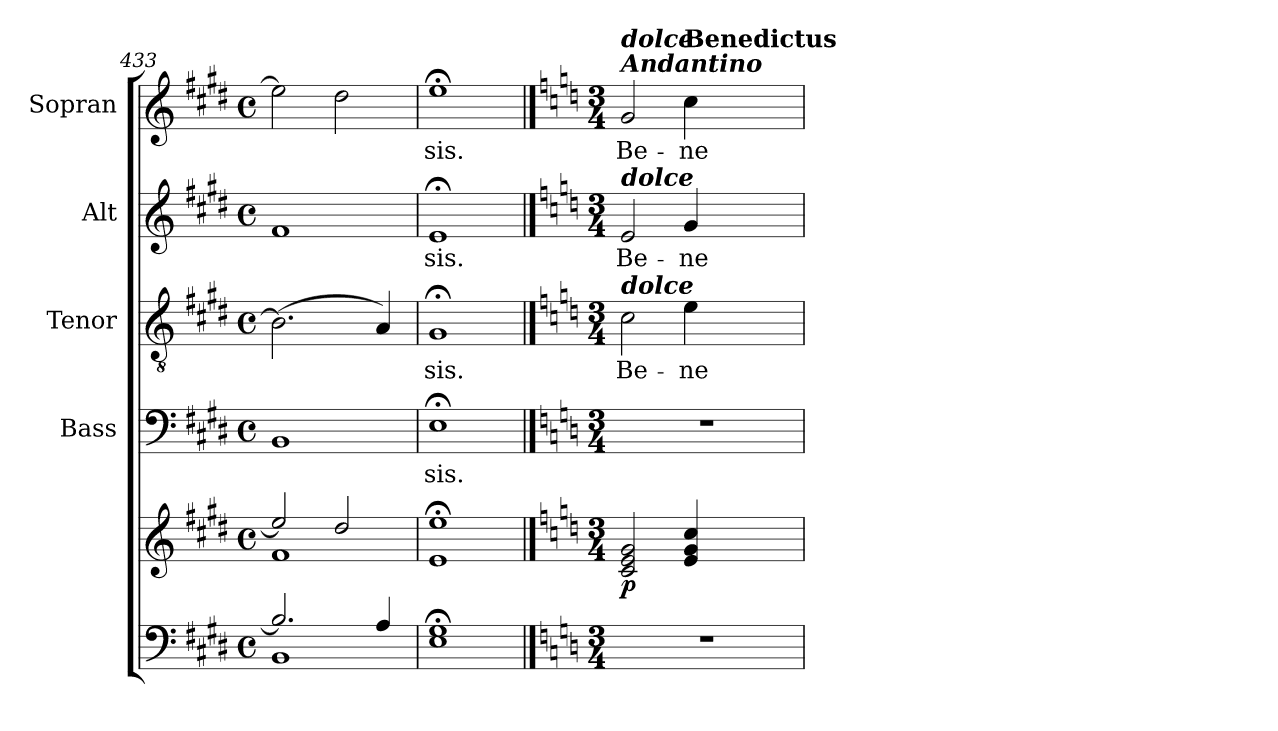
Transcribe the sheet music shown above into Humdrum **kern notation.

**kern	**kern	**dynam	**kern	**text	**kern	**text	**kern	**text	**kern	**text
*part5	*part5	*part5	*part4	*part4	*part3	*part3	*part2	*part2	*part1	*part1
*staff6	*staff5	*staff5/6	*staff4	*staff4	*staff3	*staff3	*staff2	*staff2	*staff1	*staff1
*	*	*	*I"Bass	*	*I"Tenor	*	*I"Alt	*	*I"Sopran	*
*	*	*	*I'B.	*	*I'T.	*	*I'A.	*	*I'S.	*
*clefF4	*clefG2	*	*clefF4	*	*clefGv2	*	*clefG2	*	*clefG2	*
*k[f#c#g#d#]	*k[f#c#g#d#]	*	*k[f#c#g#d#]	*	*k[f#c#g#d#]	*	*k[f#c#g#d#]	*	*k[f#c#g#d#]	*
*E:	*E:	*	*E:	*	*E:	*	*E:	*	*E:	*
*M4/4	*M4/4	*	*M4/4	*	*M4/4	*	*M4/4	*	*M4/4	*
*met(c)	*met(c)	*	*met(c)	*	*met(c)	*	*met(c)	*	*met(c)	*
=433	=433	=433	=433	=433	=433	=433	=433	=433	=433	=433
*^	*^	*	*	*	*	*	*	*	*	*
2.B/]	1BB	2ee/]	1f#	.	1BB	.	(>2.B\]	.	1f#	.	2ee\]	.
.	.	2dd#/	.	.	.	.	.	.	.	.	2dd#\	.
4A/	.	.	.	.	.	.	4A/)	.	.	.	.	.
=434	=434	=434	=434	=434	=434	=434	=434	=434	=434	=434	=434	=434
!	!	!	!	!	!	!LO:LY:b	!	!LO:LY:b	!	!LO:LY:b	!	!LO:LY:b
1G#;	1E	1ee;<	1e	.	1E;<	-sis.	1G#;<	-sis.	1e;<	-sis.	1ee;<	-sis.
*v	*v	*	*	*	*	*	*	*	*	*	*	*
*	*v	*v	*	*	*	*	*	*	*	*	*
!!LO:LB:g=z
==435	==435	==435	==435	==435	==435	==435	==435	==435	==435	==435
*k[]	*k[]	*	*k[]	*	*k[]	*	*k[]	*	*k[]	*
*C:	*C:	*	*C:	*	*C:	*	*C:	*	*C:	*
*M3/4	*M3/4	*	*M3/4	*	*M3/4	*	*M3/4	*	*M3/4	*
*^	*^	*	*	*	*	*	*	*	*	*
!	!	!	!	!	!	!	!	!	!	!	!LO:TX:a:Bi:t=Andantino	!
!	!	!	!	!	!	!	!	!	!	!	!LO:TX:a:Bi:t=dolce	!
!	!	!	!	!	!	!	!	!	!LO:TX:a:Bi:t=dolce	!	!	!
!	!	!	!	!	!	!	!LO:TX:a:Bi:t=dolce	!	!	!	!	!
!	!	!	!	!LO:DY:b	!	!	!	!LO:LY:b	!	!LO:LY:b	!	!LO:LY:b
*v	*v	*	*	*	*	*	*	*	*	*	*	*
*	*v	*v	*	*	*	*	*	*	*	*	*
2.r	2c/ 2e/ 2g/	p	2.r	.	2c\	Be-	2e/	Be-	2g/	Be-
!	!	!	!	!	!	!	!	!	!LO:TX:a:B:t=Benedictus	!
!	!	!	!	!	!	!LO:LY:b	!	!LO:LY:b	!	!LO:LY:b
.	4e/ 4g/ 4cc/	.	.	.	4e\	-ne-	4g/	-ne-	4cc\	-ne-
=	=	=	=	=	=	=	=	=	=	=
*-	*-	*-	*-	*-	*-	*-	*-	*-	*-	*-
